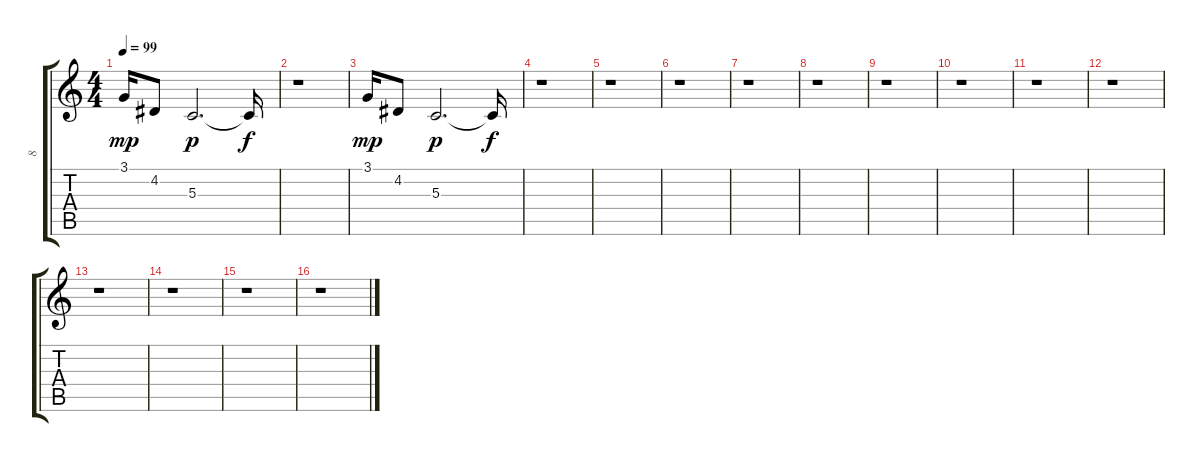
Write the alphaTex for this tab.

\track ("8" "8") {instrument electricpiano1}
\staff {score tabs}
\tuning (E4 B3 G3 D3 A2 E2) {hide}
\ts (4 4)
\tempo 99
\clef g2
\ks c
3.1.16{dy mp} 4.2.8 5.3.2{d dy p} 5.3{t}.16{dy f} |
r.1 |
3.1.16{dy mp} 4.2.8 5.3.2{d dy p} 5.3{t}.16{dy f} |
r.1 |
r.1 |
r.1 |
r.1 |
r.1 |
r.1 |
r.1 |
r.1 |
r.1 |
r.1 |
r.1 |
r.1 |
r.1
